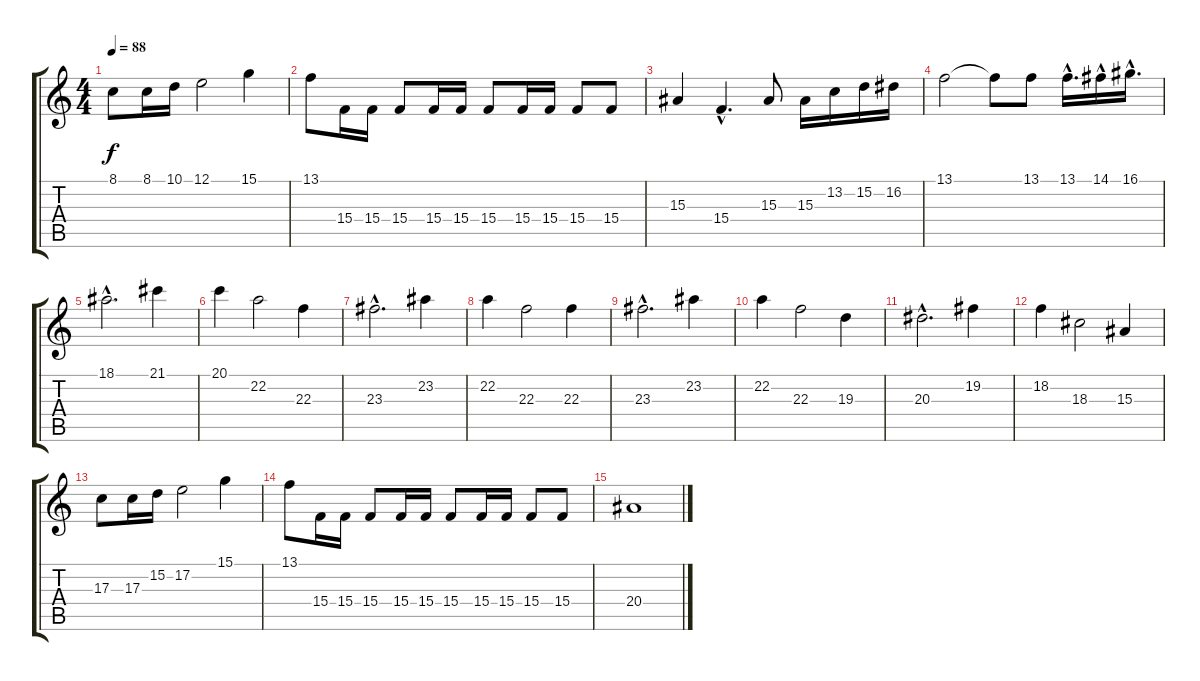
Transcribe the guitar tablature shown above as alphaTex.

\track "" {instrument clarinet}
\staff {score tabs}
\tuning (E4 B3 G3 D3 A2 E2) {hide}
\ts (4 4)
\tempo 88
\clef g2
\ks c
8.1.8{dy f} 8.1.16 10.1.16 12.1.2 15.1.4 |
13.1.8 15.4.16 15.4.16 15.4.8 15.4.16 15.4.16 15.4.8 15.4.16 15.4.16 15.4.8 15.4.8 |
15.3.4 15.4{hac}.4{d} 15.3.8 15.3.16 13.2.16 15.2.16 16.2.16 |
13.1.2 13.1{t}.8 13.1.8 13.1{hac}.16{d} 14.1{hac}.16 16.1{hac}.16{d} |
18.1{hac}.2{d} 21.1.4 |
20.1.4 22.2.2 22.3.4 |
23.3{hac}.2{d} 23.2.4 |
22.2.4 22.3.2 22.3.4 |
23.3{hac}.2{d} 23.2.4 |
22.2.4 22.3.2 19.3.4 |
20.3{hac}.2{d} 19.2.4 |
18.2.4 18.3.2 15.3.4 |
17.3.8 17.3.16 15.2.16 17.2.2 15.1.4 |
13.1.8 15.4.16 15.4.16 15.4.8 15.4.16 15.4.16 15.4.8 15.4.16 15.4.16 15.4.8 15.4.8 |
20.4.1
